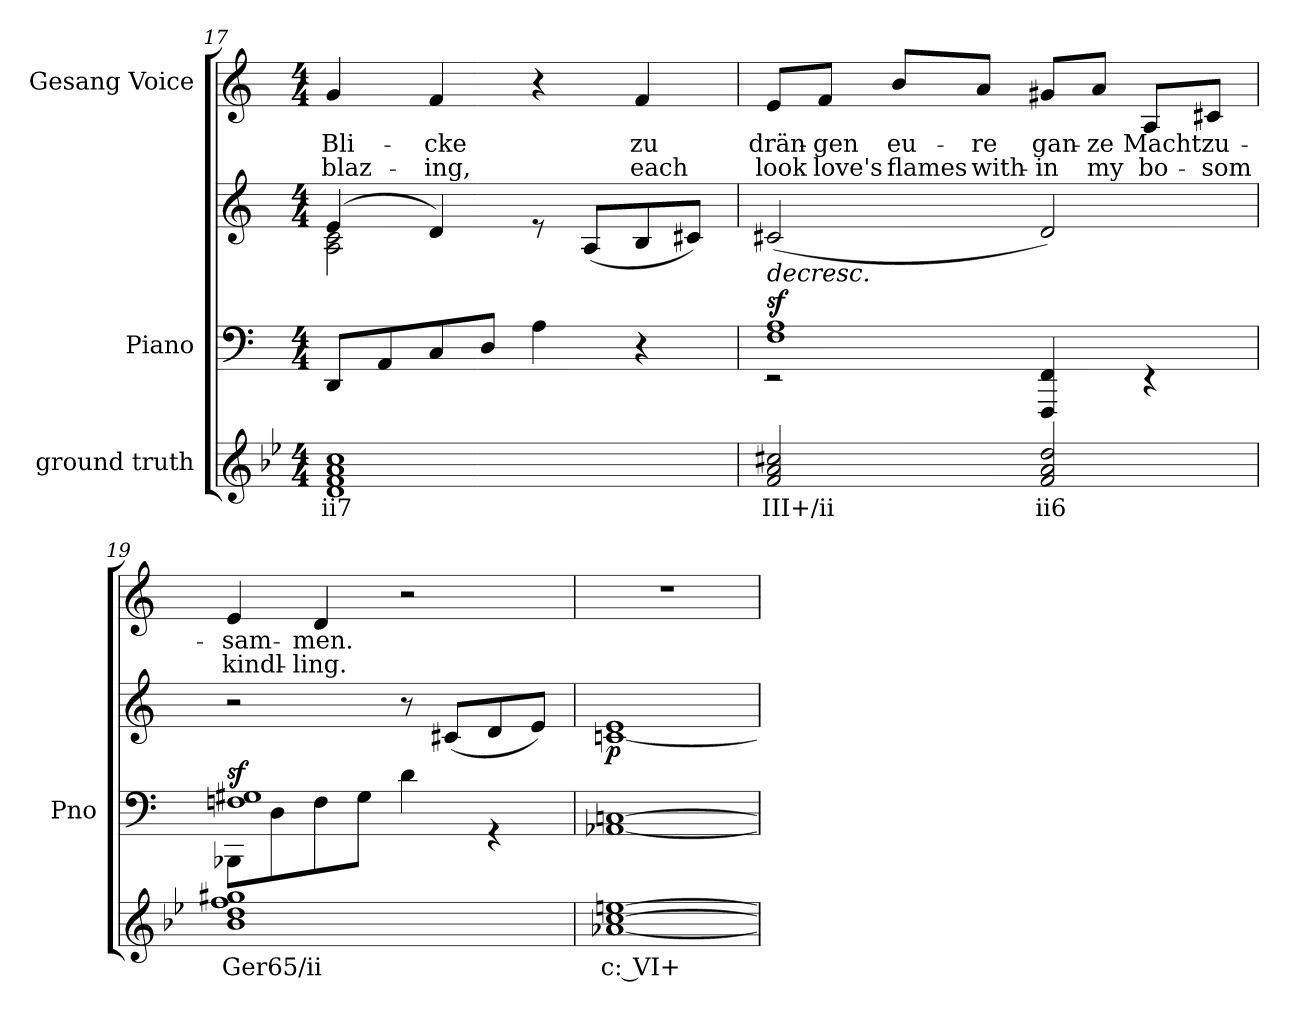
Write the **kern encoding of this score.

**kern	**text	**kern	**kern	**dynam	**kern	**text	**text
*part3	*part3	*part2	*part2	*part2	*part1	*part1	*part1
*staff4	*staff4	*staff3	*staff2	*staff2/3	*staff1	*staff1	*staff1
*I"ground truth	*	*I"Piano	*	*	*I"Gesang Voice	*	*
*	*	*I'Pno	*	*	*	*	*
*	*	*clefF4	*clefG2	*	*clefG2	*	*
*k[b-e-]	*	*k[]	*k[]	*	*k[]	*	*
*M4/4	*	*M4/4	*M4/4	*	*M4/4	*	*
=17	=17	=17	=17	=17	=17	=17	=17
*	*	*	*^	*	*	*	*
!	!	!	!	!	!	!	!LO:LY:b	!LO:LY:b
1d 1f 1a 1cc	ii7	8DD/L	(>4e/	2A\ 2c\	.	4g/	Bli-	blaz-
.	.	8AA/	.	.	.	.	.	.
!	!	!	!	!	!	!	!LO:LY:b	!LO:LY:b
.	.	8C/	4d/)	.	.	4f/	-cke	-ing,
.	.	8D/J	.	.	.	.	.	.
.	.	4A\	8re	2ryy	.	4r	.	.
.	.	.	(<8A/L	.	.	.	.	.
!	!	!	!	!	!	!	!LO:LY:b	!LO:LY:b
.	.	4r	8B/	.	.	4f/	zu	each
.	.	.	8c#X/J)	.	.	.	.	.
*	*	*	*v	*v	*	*	*	*
=18	=18	=18	=18	=18	=18	=18	=18
*	*	*^	*	*	*	*	*
!	!	!	!	!	!LO:HP:b	!	!	!
!	!	!	!	!	!LO:DY:n=1:a=2	!	!LO:LY:b	!LO:LY:b
2f 2a 2cc#X	III+/ii	1F 1A	2r	(<2c#X/	> sf	8e/L	drän-	look
!	!	!	!	!	!	!	!LO:LY:b	!LO:LY:b
.	.	.	.	.	.	8f/J	-gen	love's
!	!	!	!	!	!	!	!LO:LY:b	!LO:LY:b
.	.	.	.	.	.	8b\L	eu-	flames
!	!	!	!	!	!	!	!LO:LY:b	!LO:LY:b
.	.	.	.	.	.	8a/J	-re	with-
!	!	!	!	!	!	!	!LO:LY:b	!LO:LY:b
2f 2a 2dd	ii6	.	4FFF/ 4FF/	2d/)	.	8g#X/L	gan-	-in
!	!	!	!	!	!	!	!LO:LY:b	!LO:LY:b
.	.	.	.	.	.	8a/J	-ze	my
!	!	!	!	!	!	!	!LO:LY:b	!LO:LY:b
.	.	.	4r	.	.	8A/L	Macht	bo-
!	!	!	!	!	!	!	!LO:LY:b	!LO:LY:b
.	.	.	.	.	.	8c#X/J	zu-	-som
=19	=19	=19	=19	=19	=19	=19	=19	=19
!	!	!	!	!	!LO:DY:a=2	!	!LO:LY:b	!LO:LY:b
1b- 1dd 1ff 1gg#X	Ger65/ii	1Fn 1G#X	8BBB-X\L	2r	sf	4e/	-sam-	kindl-
.	.	.	8D\	.	.	.	.	.
!	!	!	!	!	!	!	!LO:LY:b	!LO:LY:b
.	.	.	8F\	.	.	4d/	-men.	-ling.
.	.	.	8G#\J	.	.	.	.	.
.	.	.	4d\	8r	.	2r	.	.
.	.	.	.	(<8c#X/L	.	.	.	.
.	.	.	4r	8d/	.	.	.	.
.	.	.	.	8e/J)	.	.	.	.
*	*	*v	*v	*	*	*	*	*
.	.	.	.	]	.	.	.
=20	=20	=20	=20	=20	=20	=20	=20
!	!	!	!	!LO:DY:b	!	!	!
[1a-X [1cc [1een	c: VI+	[1AA-X [1Cn	[1cn 1e	p	1r	.	.
=	=	=	=	=	=	=	=
*-	*-	*-	*-	*-	*-	*-	*-
